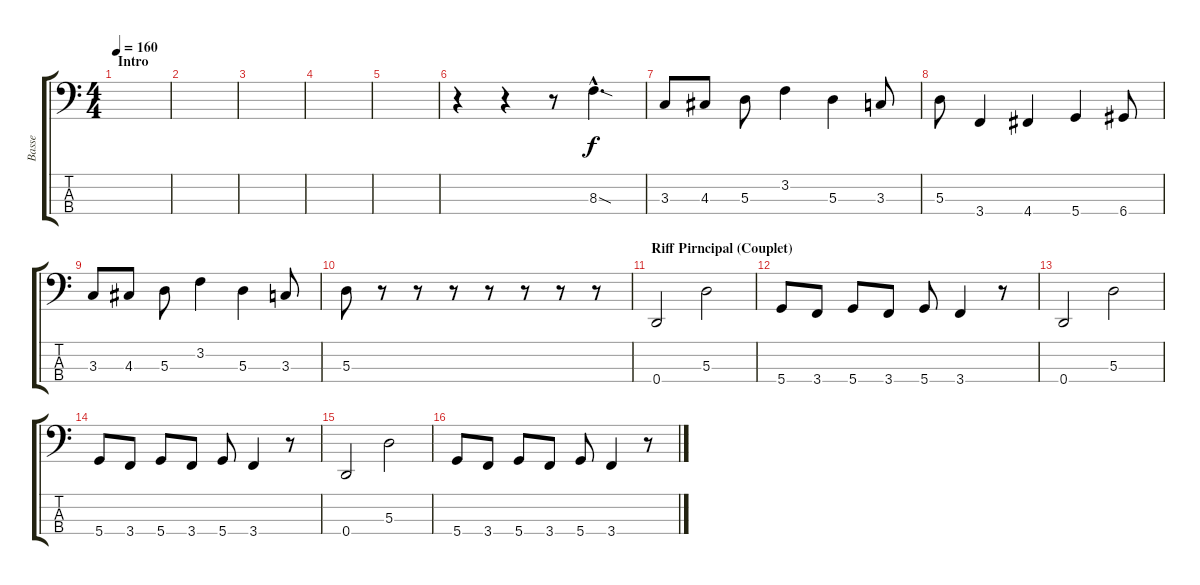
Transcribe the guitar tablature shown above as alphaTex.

\track ("Basse" "Basse") {instrument electricbassfinger}
\staff {score tabs}
\tuning (G2 D2 A1 D1) {hide}
\ts (4 4)
\section ("" "Intro")
\tempo 160
\clef f4
\ks c
|
|
|
|
|
r.4 r.4 r.8 8.3{sod hac}.4{d} |
3.3.8 4.3.8 5.3.8 3.2.4 5.3.4 3.3.8 |
5.3.8 3.4.4 4.4.4 5.4.4 6.4.8 |
3.3.8 4.3.8 5.3.8 3.2.4 5.3.4 3.3.8 |
5.3.8 r.8 r.8 r.8 r.8 r.8 r.8 r.8 |
\section ("" "Riff Pirncipal (Couplet)")
0.4.2 5.3.2 |
5.4.8 3.4.8 5.4.8 3.4.8 5.4.8 3.4.4 r.8 |
0.4.2 5.3.2 |
5.4.8 3.4.8 5.4.8 3.4.8 5.4.8 3.4.4 r.8 |
0.4.2 5.3.2 |
5.4.8 3.4.8 5.4.8 3.4.8 5.4.8 3.4.4 r.8
